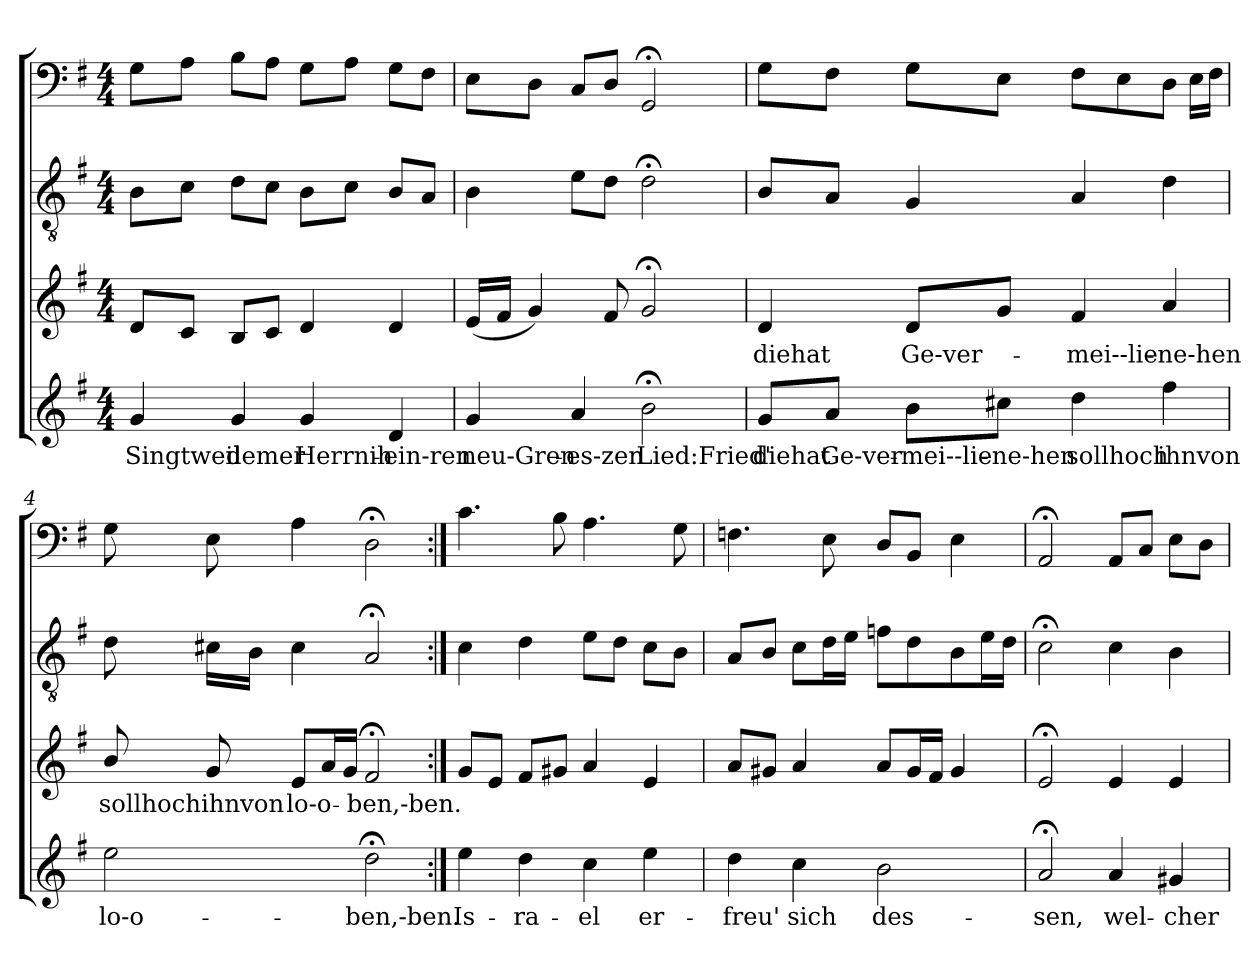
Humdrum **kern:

**kern	**text	**kern	**text	**kern	**kern
*part4	*part4	*part3	*part3	*part2	*part1
*staff4	*staff4	*staff3	*staff3	*staff2	*staff1
*clefG2	*	*clefG2	*	*clefGv2	*clefF4
*k[f#]	*	*k[f#]	*	*k[f#]	*k[f#]
*G:	*	*G:	*	*G:	*G:
*M4/4	*	*M4/4	*	*M4/4	*M4/4
=1	=1	=1	=1	=1	=1
4g/	Singtweil	8d/L	.	8B\L	8G\L
.	.	8c/J	.	8c\J	8A\J
4g/	demer	8B/L	.	8d\L	8B\L
.	.	8c/J	.	8c\J	8A\J
4g/	Herrnih-	4d/	.	8B\L	8G\L
.	.	.	.	8c\J	8A\J
4d/	ein-ren	4d/	.	8B/L	8G\L
.	.	.	.	8A/J	8F#\J
=2	=2	=2	=2	=2	=2
4g/	neu-Gren-	(16e/LL	.	4B\	8E\L
.	.	16f#/JJ	.	.	.
.	.	4g/)	.	.	8D\J
4a/	-es-zen	.	.	8e\L	8C/L
.	.	8f#/	.	8d\J	8D/J
2b;<\	Lied:Fried'	2g;</	.	2d;<\	2GG;</
=3	=3	=3	=3	=3	=3
8g/L	diehat	4d/	diehat	8B/L	8G\L
8a/J	Ge-ver-	.	.	8A/J	8F#\J
8b\L	-mei--lie-	8d/L	Ge-ver-	4G/	8G\L
8cc#X\J	-ne-hen	8g/J	.	.	8E\J
4dd\	sollhoch	4f#/	-mei--lie-	4A/	8F#\L
.	.	.	.	.	8E\
4ff#\	ihnvon	4a/	-ne-hen	4d\	8D\J
.	.	.	.	.	16E\LL
.	.	.	.	.	16F#\JJ
=4	=4	=4	=4	=4	=4
2ee\	lo-o-	8b/	sollhoch	8d\	8G\
.	.	8g/	ihnvon	16c#X\LL	8E\
.	.	.	.	16B\JJ	.
.	.	8e/L	lo-o-	4c#\	4A\
.	.	16a/L	.	.	.
.	.	16g/JJ	.	.	.
2dd;<\	-ben,-ben.	2f#;</	-ben,-ben.	2A;</	2D;<\
=5:|!	=5:|!	=5:|!	=5:|!	=5:|!	=5:|!
4ee\	Is-	8g/L	.	4c\	4.c\
.	.	8e/J	.	.	.
4dd\	-ra-	8f#/L	.	4d\	.
.	.	8g#X/J	.	.	8B\
4cc\	-el	4a/	.	8e\L	4.A\
.	.	.	.	8d\J	.
4ee\	er-	4e/	.	8c\L	.
.	.	.	.	8B\J	8G\
=6	=6	=6	=6	=6	=6
4dd\	-freu'	8a/L	.	8A/L	4.Fn\
.	.	8g#X/J	.	8B/J	.
4cc\	sich	4a/	.	8c\L	.
.	.	.	.	16d\L	8E\
.	.	.	.	16e\JJ	.
2b\	des-	8a/L	.	8fn\L	8D/L
.	.	16g#/L	.	8d\	8BB/J
.	.	16f#/JJ	.	.	.
.	.	4g#/	.	8B\	4E\
.	.	.	.	16e\L	.
.	.	.	.	16d\JJ	.
=7	=7	=7	=7	=7	=7
2a;</	-sen,	2e;</	.	2c;<\	2AA;</
4a/	wel-	4e/	.	4c\	8AA/L
.	.	.	.	.	8C/J
4g#X/	-cher	4e/	.	4B\	8E\L
.	.	.	.	.	8D\J
=	=	=	=	=	=
*-	*-	*-	*-	*-	*-
